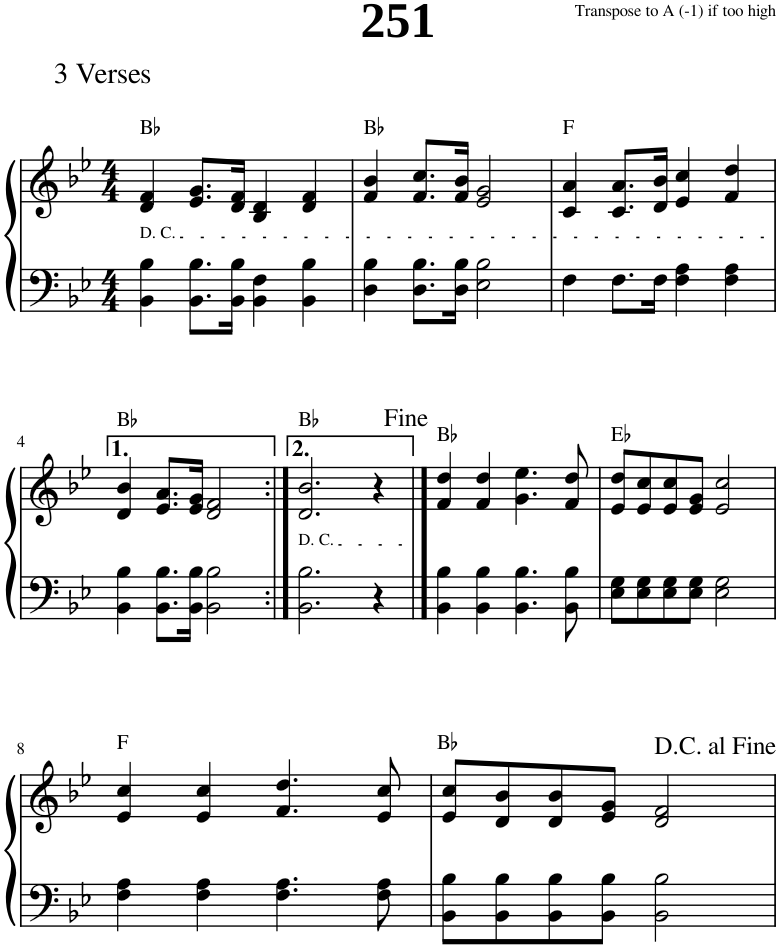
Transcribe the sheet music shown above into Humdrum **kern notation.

**kern	**kern	**harte
*part1	*part1	*part1
*staff2	*staff1	*
*I"Piano	*	*
*I'Pno.	*	*
*clefF4	*clefG2	*
*k[b-e-]	*k[b-e-]	*
*M4/4	*M4/4	*
=1	=1	=1
4BB-\ 4B-\	4d/ 4f/	Bb:maj
8.BB-\ 8.B-\L	8.e-/ 8.g/L	.
16BB-\ 16B-\Jk	16d/ 16f/Jk	.
4BB-\ 4F\	4B-/ 4d/	.
4BB-\ 4B-\	4d/ 4f/	.
=2	=2	=2
4D\ 4B-\	4f/ 4b-/	Bb:maj
8.D\ 8.B-\L	8.f/ 8.cc/L	.
16D\ 16B-\Jk	16f/ 16b-/Jk	.
2E-\ 2B-\	2e-/ 2g/	.
=3	=3	=3
4F\	4c/ 4a/	F:maj
8.F\L	8.c/ 8.a/L	.
16F\Jk	16d/ 16b-/Jk	.
4F\ 4A\	4e-/ 4cc/	.
4F\ 4A\	4f/ 4dd/	.
!!LO:LB:g=z
=4	=4	=4
4BB-\ 4B-\	4d/ 4b-/	Bb:maj
8.BB-\ 8.B-\L	8.e-/ 8.a/L	.
16BB-\ 16B-\Jk	16e-/ 16g/Jk	.
2BB-\ 2B-\	2d/ 2f/	.
=5:|!	=5:|!	=5:|!
2.BB-\ 2.B-\	2.d/ 2.b-/	Bb:maj
4r	4r	.
==6	==6	==6
4BB-\ 4B-\	4f/ 4dd/	Bb:maj
4BB-\ 4B-\	4f/ 4dd/	.
4.BB-\ 4.B-\	4.g\ 4.ee-\	.
8BB-\ 8B-\	8f/ 8dd/	.
=7	=7	=7
8E-\ 8G\L	8e-/ 8dd/L	Eb:maj
8E-\ 8G\	8e-/ 8cc/	.
8E-\ 8G\	8e-/ 8cc/	.
8E-\ 8G\J	8e-/ 8g/J	.
2E-\ 2G\	2e-/ 2cc/	.
!!LO:LB:g=z
=8	=8	=8
4F\ 4A\	4e-/ 4cc/	F:maj
4F\ 4A\	4e-/ 4cc/	.
4.F\ 4.A\	4.f/ 4.dd/	.
8F\ 8A\	8e-/ 8cc/	.
=9	=9	=9
8BB-\ 8B-\L	8e-/ 8cc/L	Bb:maj
8BB-\ 8B-\	8d/ 8b-/	.
8BB-\ 8B-\	8d/ 8b-/	.
8BB-\ 8B-\J	8e-/ 8g/J	.
2BB-\ 2B-\	2d/ 2f/	.
=	=	=
*-	*-	*-
